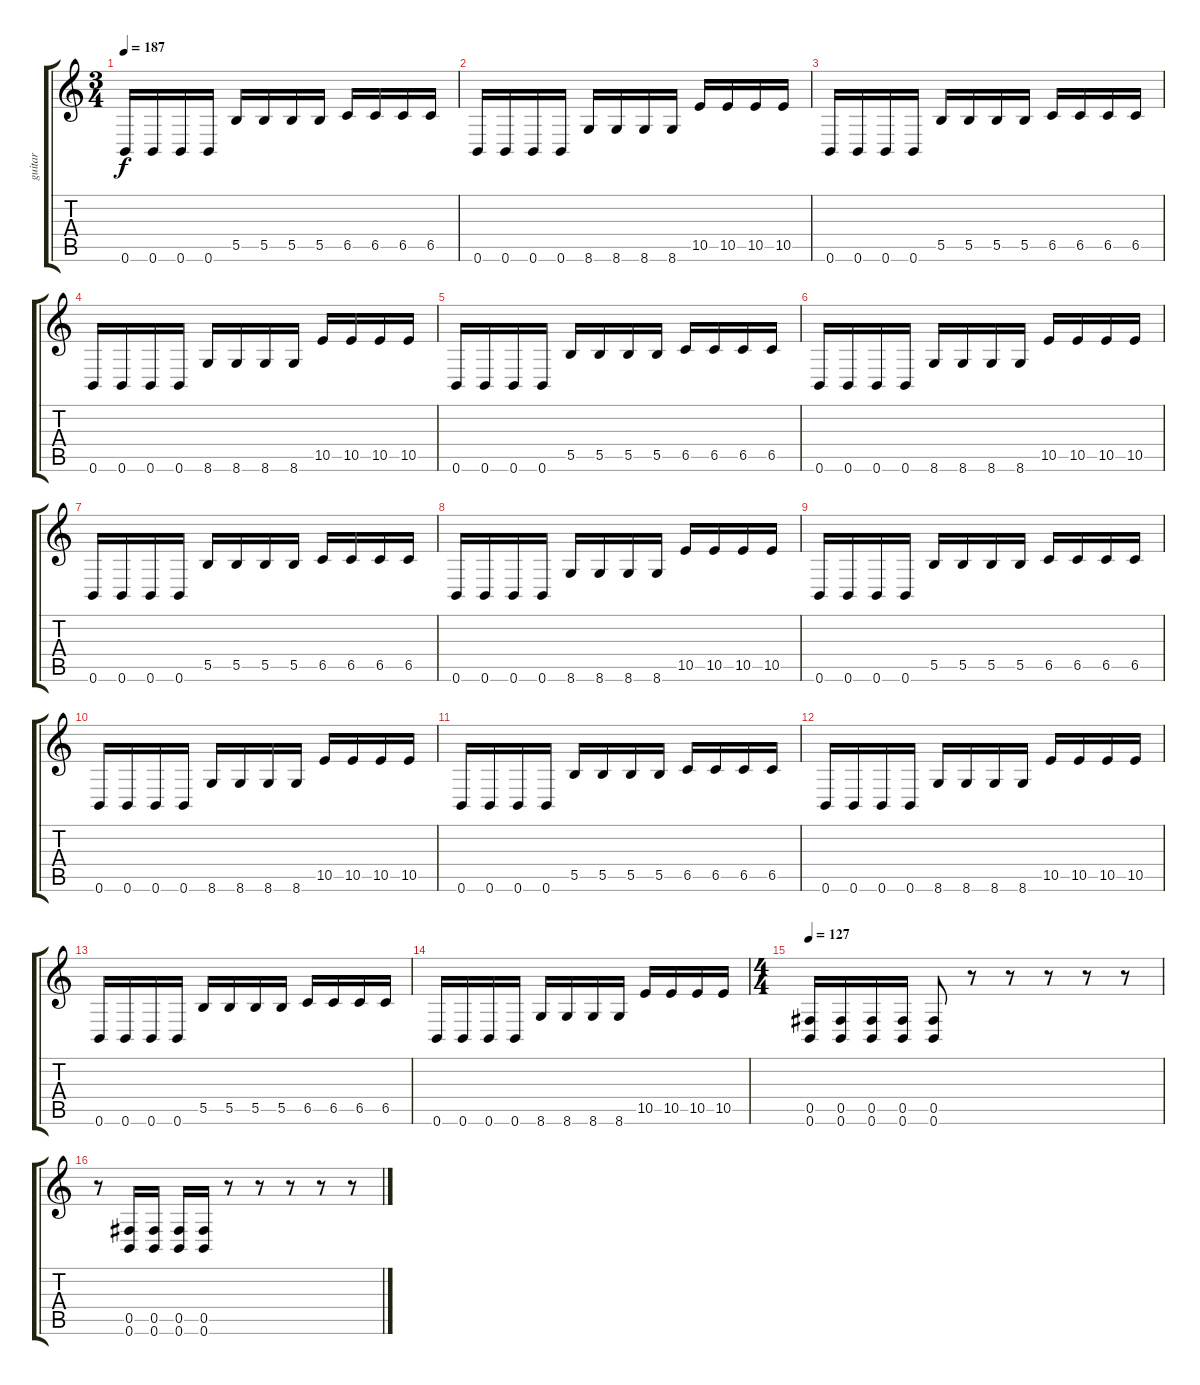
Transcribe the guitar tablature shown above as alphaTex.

\track ("guitar" "guitar") {instrument distortionguitar}
\staff {score tabs}
\tuning (Db4 Ab3 E3 B2 Gb2 B1) {hide}
\ts (3 4)
\tempo 187
\clef g2
\ks c
0.6.16{dy f} 0.6.16 0.6.16 0.6.16 5.5.16 5.5.16 5.5.16 5.5.16 6.5.16 6.5.16 6.5.16 6.5.16 |
0.6.16 0.6.16 0.6.16 0.6.16 8.6.16 8.6.16 8.6.16 8.6.16 10.5.16 10.5.16 10.5.16 10.5.16 |
0.6.16 0.6.16 0.6.16 0.6.16 5.5.16 5.5.16 5.5.16 5.5.16 6.5.16 6.5.16 6.5.16 6.5.16 |
0.6.16 0.6.16 0.6.16 0.6.16 8.6.16 8.6.16 8.6.16 8.6.16 10.5.16 10.5.16 10.5.16 10.5.16 |
0.6.16 0.6.16 0.6.16 0.6.16 5.5.16 5.5.16 5.5.16 5.5.16 6.5.16 6.5.16 6.5.16 6.5.16 |
0.6.16 0.6.16 0.6.16 0.6.16 8.6.16 8.6.16 8.6.16 8.6.16 10.5.16 10.5.16 10.5.16 10.5.16 |
0.6.16 0.6.16 0.6.16 0.6.16 5.5.16 5.5.16 5.5.16 5.5.16 6.5.16 6.5.16 6.5.16 6.5.16 |
0.6.16 0.6.16 0.6.16 0.6.16 8.6.16 8.6.16 8.6.16 8.6.16 10.5.16 10.5.16 10.5.16 10.5.16 |
0.6.16 0.6.16 0.6.16 0.6.16 5.5.16 5.5.16 5.5.16 5.5.16 6.5.16 6.5.16 6.5.16 6.5.16 |
0.6.16 0.6.16 0.6.16 0.6.16 8.6.16 8.6.16 8.6.16 8.6.16 10.5.16 10.5.16 10.5.16 10.5.16 |
0.6.16 0.6.16 0.6.16 0.6.16 5.5.16 5.5.16 5.5.16 5.5.16 6.5.16 6.5.16 6.5.16 6.5.16 |
0.6.16 0.6.16 0.6.16 0.6.16 8.6.16 8.6.16 8.6.16 8.6.16 10.5.16 10.5.16 10.5.16 10.5.16 |
0.6.16 0.6.16 0.6.16 0.6.16 5.5.16 5.5.16 5.5.16 5.5.16 6.5.16 6.5.16 6.5.16 6.5.16 |
0.6.16 0.6.16 0.6.16 0.6.16 8.6.16 8.6.16 8.6.16 8.6.16 10.5.16 10.5.16 10.5.16 10.5.16 |
\ts (4 4)
\tempo 127
(0.5 0.6).16 (0.5 0.6).16 (0.5 0.6).16 (0.5 0.6).16 (0.5 0.6).8 r.8 r.8 r.8 r.8 r.8 |
r.8 (0.5 0.6).16 (0.5 0.6).16 (0.5 0.6).16 (0.5 0.6).16 r.8 r.8 r.8 r.8 r.8
